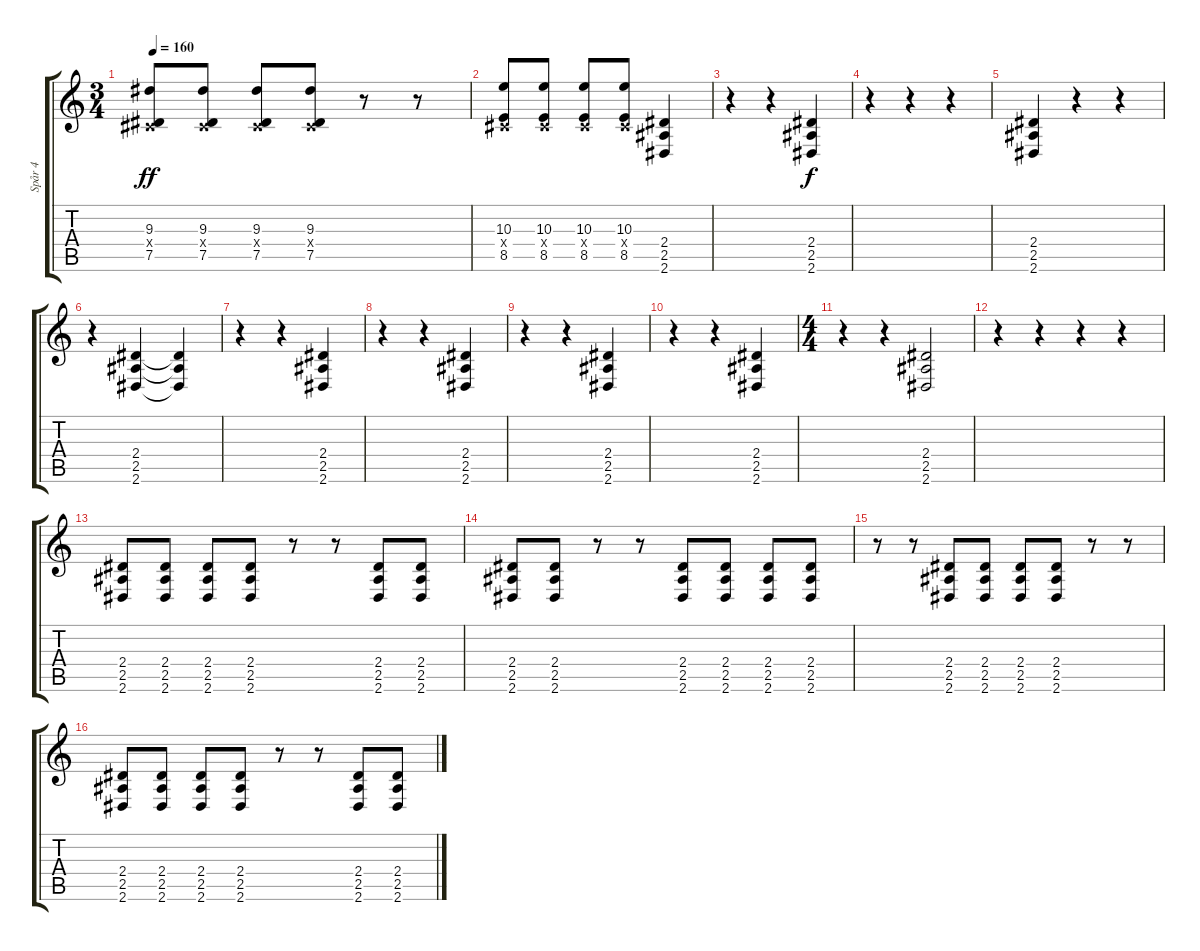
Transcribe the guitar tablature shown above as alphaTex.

\track ("Spår 4" "Spår 4") {instrument distortionguitar}
\staff {score tabs}
\tuning (Eb4 Bb3 Gb3 Db3 Ab2 Db2) {hide}
\ts (3 4)
\tempo 160
\clef g2
\ks c
(9.3 0.4{x} 7.5).8{dy ff} (9.3 0.4{x} 7.5).8 (9.3 0.4{x} 7.5).8 (9.3 0.4{x} 7.5).8 r.8 r.8 |
(10.3 0.4{x} 8.5).8 (10.3 0.4{x} 8.5).8 (10.3 0.4{x} 8.5).8 (10.3 0.4{x} 8.5).8 (2.4 2.5 2.6).4 |
r.4 r.4 (2.4 2.5 2.6).4{dy f} |
r.4 r.4 r.4 |
(2.4 2.5 2.6).4 r.4 r.4 |
r.4 (2.4 2.5 2.6).4 (2.4{t} 2.5{t} 2.6{t}).4 |
r.4 r.4 (2.4 2.5 2.6).4 |
r.4 r.4 (2.4 2.5 2.6).4 |
r.4 r.4 (2.4 2.5 2.6).4 |
r.4 r.4 (2.4 2.5 2.6).4 |
\ts (4 4)
r.4 r.4 (2.4 2.5 2.6).2 |
r.4 r.4 r.4 r.4 |
(2.4 2.5 2.6).8 (2.4 2.5 2.6).8 (2.4 2.5 2.6).8 (2.4 2.5 2.6).8 r.8 r.8 (2.4 2.5 2.6).8 (2.4 2.5 2.6).8 |
(2.4 2.5 2.6).8 (2.4 2.5 2.6).8 r.8 r.8 (2.4 2.5 2.6).8 (2.4 2.5 2.6).8 (2.4 2.5 2.6).8 (2.4 2.5 2.6).8 |
r.8 r.8 (2.4 2.5 2.6).8 (2.4 2.5 2.6).8 (2.4 2.5 2.6).8 (2.4 2.5 2.6).8 r.8 r.8 |
(2.4 2.5 2.6).8 (2.4 2.5 2.6).8 (2.4 2.5 2.6).8 (2.4 2.5 2.6).8 r.8 r.8 (2.4 2.5 2.6).8 (2.4 2.5 2.6).8
